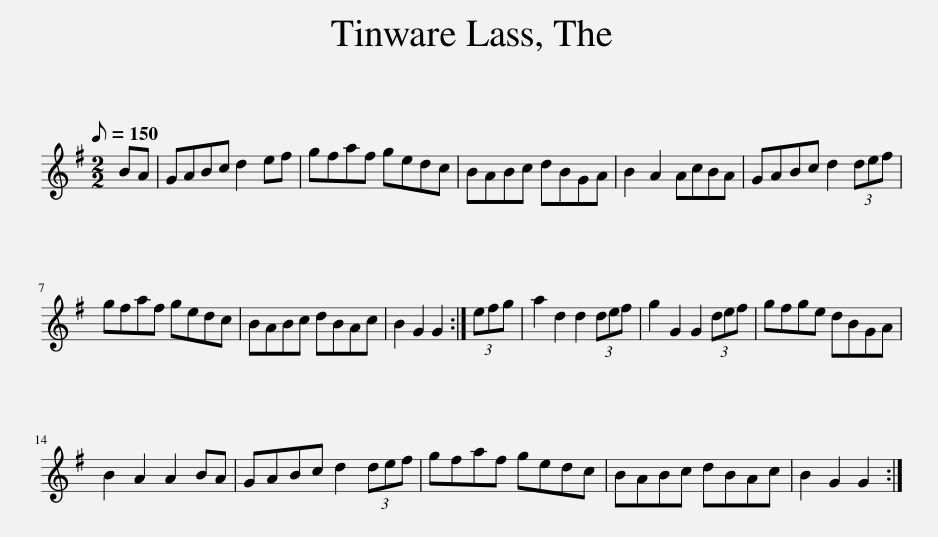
X:1
L:1/8
Q:1/8=150
M:2/2
I:linebreak $
K:G
V:1 treble
V:1
 BA | GABc d2 ef | gfaf gedc | BABc dBGA | B2 A2 AcBA | %5
 GABc d2 (3def |$ gfaf gedc | BABc dBAc | B2 G2 G2 :| (3efg | %10
 a2 d2 d2 (3def | g2 G2 G2 (3def | gfge dBGA |$ B2 A2 A2 BA | GABc d2 (3def | %15
 gfaf gedc | BABc dBAc | B2 G2 G2 :| %18
